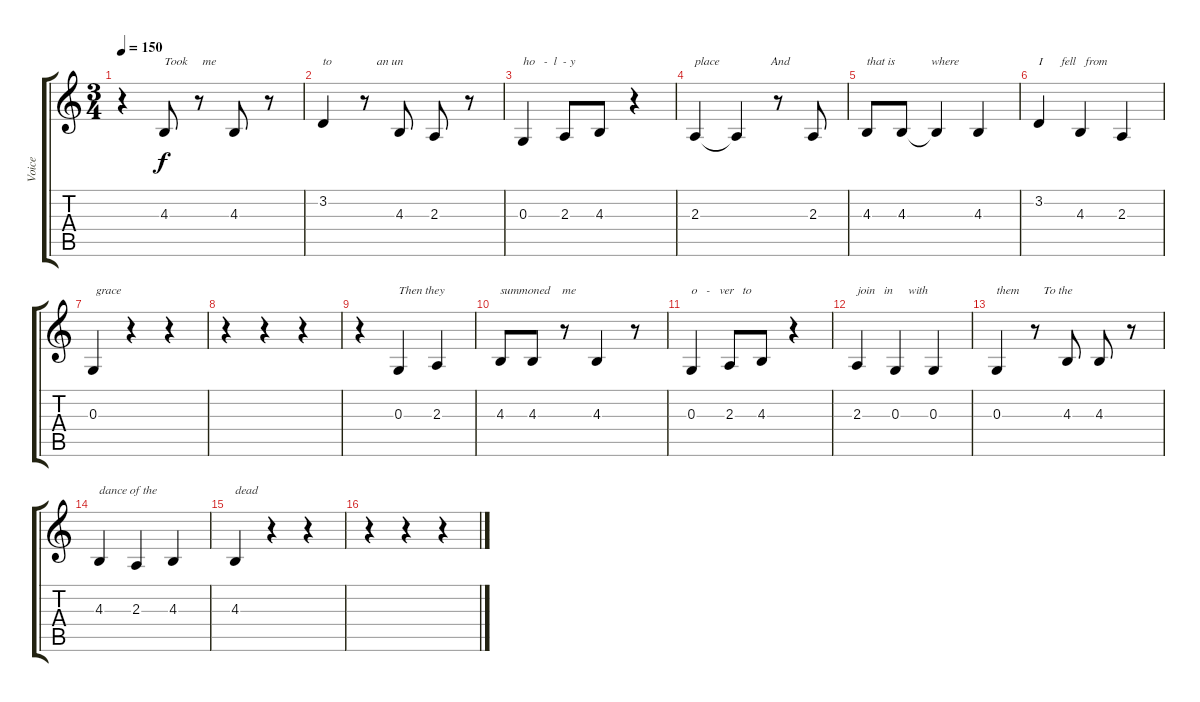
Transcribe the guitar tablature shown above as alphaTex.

\track ("Voice" "Voice") {instrument violin}
\staff {score tabs}
\tuning (E4 B3 G3 D3 A2 E2) {hide}
\ts (3 4)
\tempo 150
\clef g2
\ks c
r.4{dy f} 4.3.8{txt "Took     me"} r.8 4.3.8 r.8 |
3.2.4{txt "to               an un"} r.8 4.3.8 2.3.8 r.8 |
0.3.4{txt "ho   -  l  - y"} 2.3.8 4.3.8 r.4 |
2.3.4{txt "place                 And"} 2.3{t}.4 r.8 2.3.8 |
4.3.8{txt "that is            where"} 4.3.8 4.3{t}.4 4.3.4 |
3.2.4{txt "I      fell   from"} 4.3.4 2.3.4 |
0.3.4{txt " grace "} r.4 r.4 |
r.4 r.4 r.4 |
r.4 0.3.4{txt "Then they"} 2.3.4 |
4.3.8{txt "summoned    me"} 4.3.8 r.8 4.3.4 r.8 |
0.3.4{txt "o   -   ver   to"} 2.3.8 4.3.8 r.4 |
2.3.4{txt "join   in     with"} 0.3.4 0.3.4 |
0.3.4{txt "them        To the"} r.8 4.3.8 4.3.8 r.8 |
4.3.4{txt "dance of the"} 2.3.4 4.3.4 |
4.3.4{txt "dead"} r.4 r.4 |
r.4 r.4 r.4
